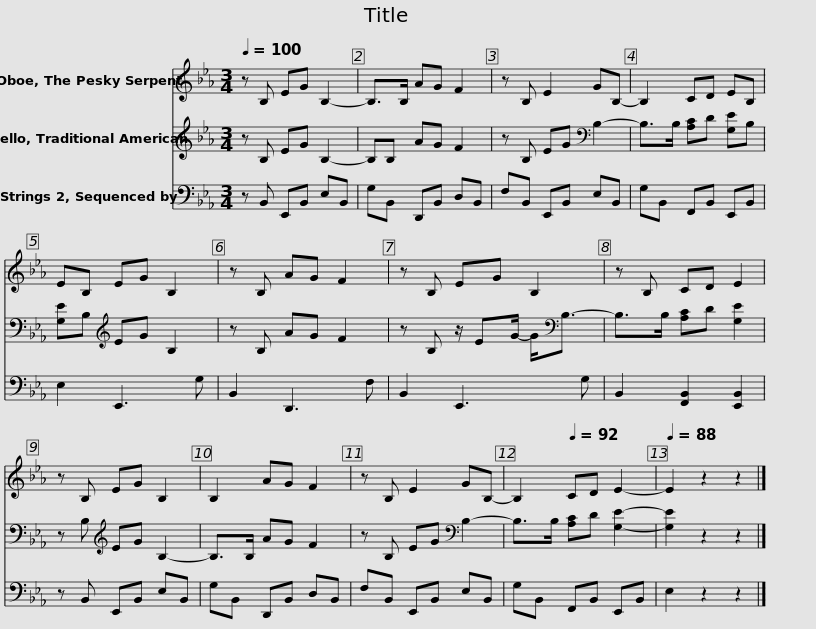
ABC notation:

X:1
%%score 1 2 3
L:1/8
Q:1/4=100
M:3/4
I:linebreak $
K:Eb
V:1 treble
V:2 treble
V:3 bass
V:1
 z B, EG B,2- | B,>B, AG F2 | z B, E2 GB,- | B,2 CD EB, |$ EB, EG B,2 | %5
 z B, AG F2 | z B, EG B,2 | z B, CD E2 | z B, EG B,2 |$ B,2 AG F2 | %10
 z B, E2 GB,- |[Q:1/4=90] B,2[Q:1/4=92] CD E2- |[Q:1/4=88] E2 z2 z2 |] %13
V:2
 z B, EG B,2- | B,B, AG F2 | z B, EG[K:bass] B,2- | B,>B, [A,C]D [G,E]B, |$ [G,E]B,[K:treble] EG B,2 | %5
 z B, AG F2 | z B, z/ EG/- G<[K:bass]B,- | B,>B, [A,C]D [G,E]2 | z B,[K:treble] EG B,2- |$ B,>B, AG F2 | %10
 z B, EG[K:bass] B,2- | B,>B, [A,C]D [G,E]2- | [G,E]2 z2 z2 |] %13
V:3
 z B,, E,,B,, E,B,, | G,B,, D,,B,, D,B,, | F,B,, E,,B,, E,B,, | G,B,, F,,B,, E,,B,, |$ E,2 E,,3 G, | %5
 B,,2 D,,3 F, | B,,2 E,,3 G, | B,,2 [F,,B,,]2 [E,,B,,]2 | z B,, E,,B,, E,B,, |$ G,B,, D,,B,, D,B,, | %10
 F,B,, E,,B,, E,B,, | G,B,, F,,B,, E,,B,, | E,2 z2 z2 |] %13
